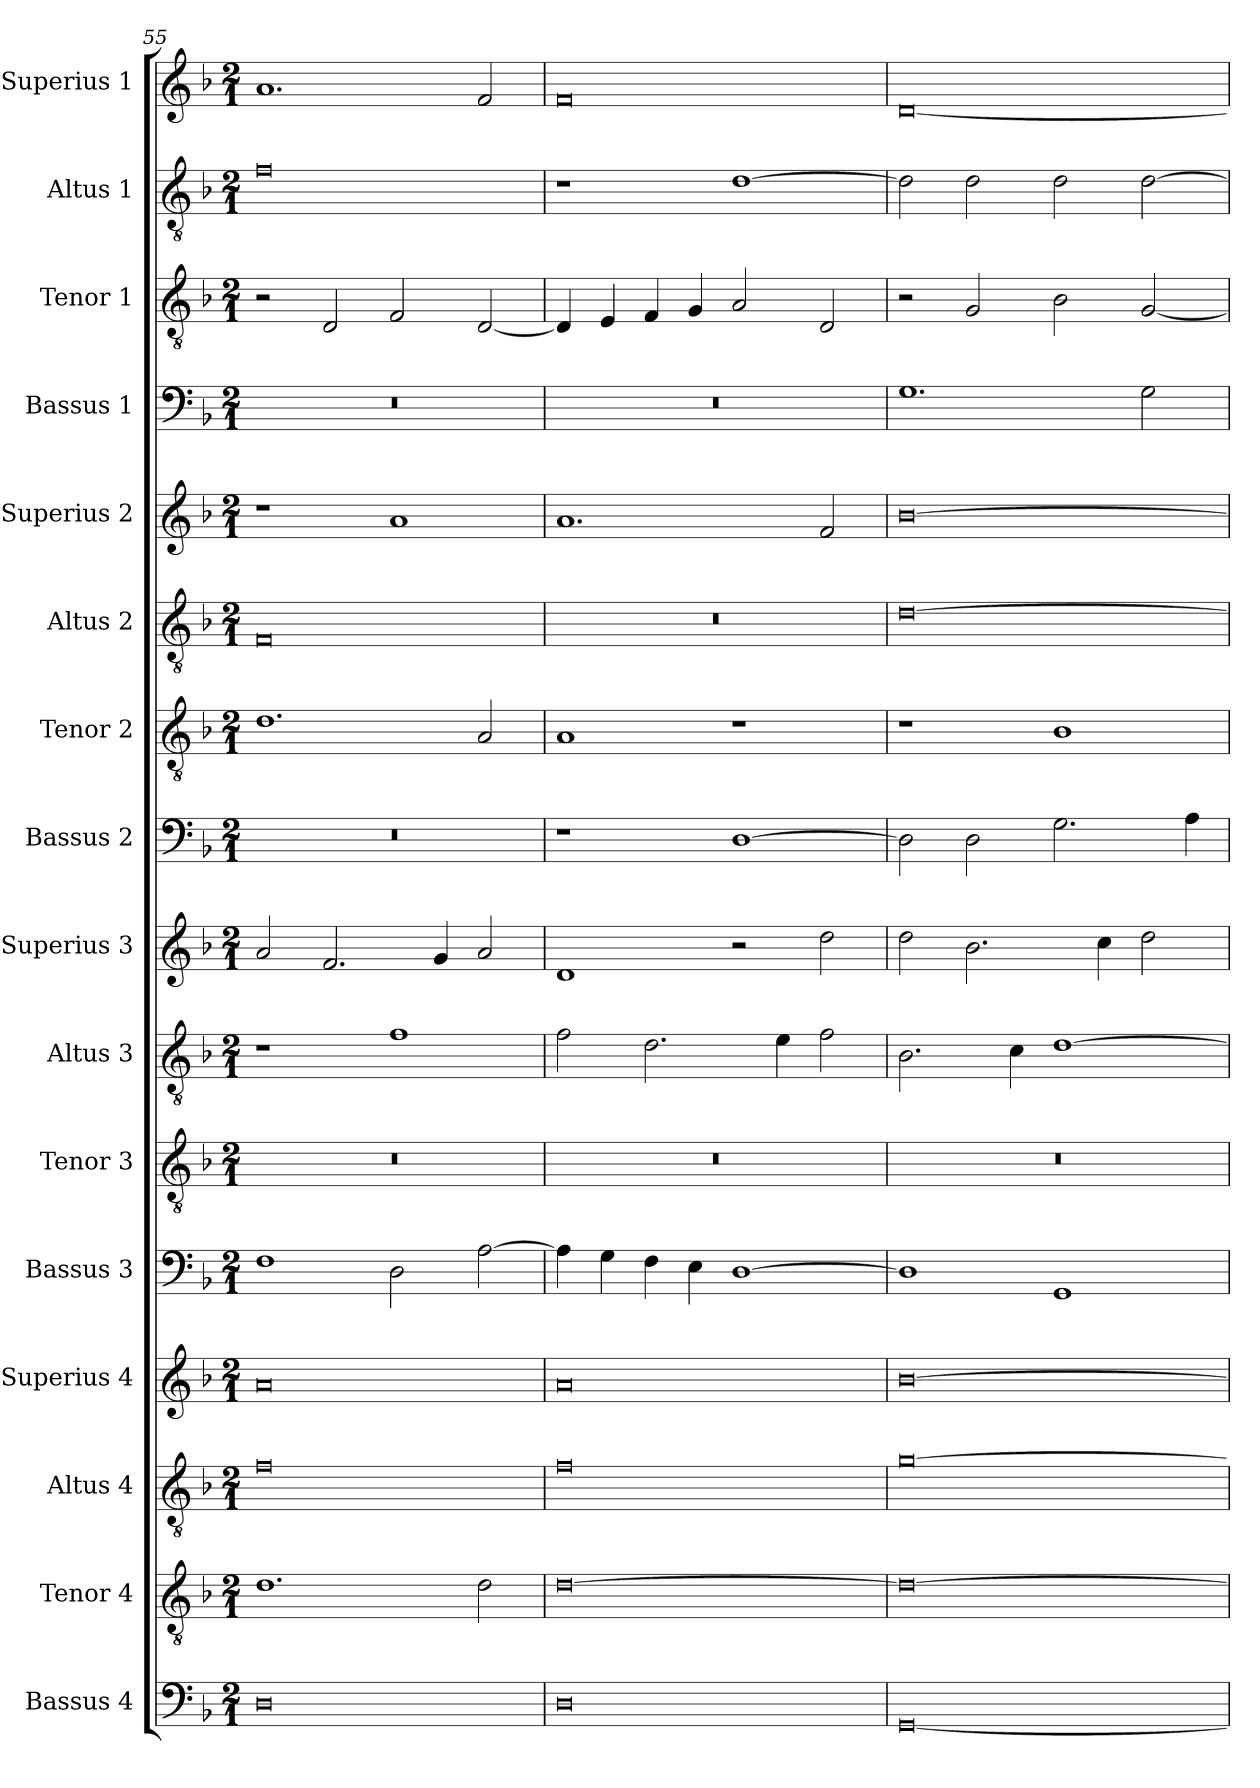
**kern	**kern	**kern	**kern	**kern	**kern	**kern	**kern	**kern	**kern	**kern	**kern	**kern	**kern	**kern	**kern
*part16	*part15	*part14	*part13	*part12	*part11	*part10	*part9	*part8	*part7	*part6	*part5	*part4	*part3	*part2	*part1
*staff16	*staff15	*staff14	*staff13	*staff12	*staff11	*staff10	*staff9	*staff8	*staff7	*staff6	*staff5	*staff4	*staff3	*staff2	*staff1
*I"Bassus 4	*I"Tenor 4	*I"Altus 4	*I"Superius 4	*I"Bassus 3	*I"Tenor 3	*I"Altus 3	*I"Superius 3	*I"Bassus 2	*I"Tenor 2	*I"Altus 2	*I"Superius 2	*I"Bassus 1	*I"Tenor 1	*I"Altus 1	*I"Superius 1
*I'B4	*I'T4	*I'A4	*I'S4	*I'B3	*I'T3	*I'A3	*I'S3	*I'B2	*I'T2	*I'A2	*I'S2	*I'B1	*I'T1	*I'A1	*I'S1
*clefF4	*clefGv2	*clefGv2	*clefG2	*clefF4	*clefGv2	*clefGv2	*clefG2	*clefF4	*clefGv2	*clefGv2	*clefG2	*clefF4	*clefGv2	*clefGv2	*clefG2
*k[b-]	*k[b-]	*k[b-]	*k[b-]	*k[b-]	*k[b-]	*k[b-]	*k[b-]	*k[b-]	*k[b-]	*k[b-]	*k[b-]	*k[b-]	*k[b-]	*k[b-]	*k[b-]
*M2/1	*M2/1	*M2/1	*M2/1	*M2/1	*M2/1	*M2/1	*M2/1	*M2/1	*M2/1	*M2/1	*M2/1	*M2/1	*M2/1	*M2/1	*M2/1
=55	=55	=55	=55	=55	=55	=55	=55	=55	=55	=55	=55	=55	=55	=55	=55
0D	1.d	0f	0a	1F	0r	1r	2a	0r	1.d	0F	1r	0r	2r	0f	1.a
.	.	.	.	.	.	.	2.f	.	.	.	.	.	2D	.	.
.	.	.	.	2D	.	1f	.	.	.	.	1a	.	2F	.	.
.	.	.	.	.	.	.	4g	.	.	.	.	.	.	.	.
.	2d	.	.	[2A	.	.	2a	.	2A	.	.	.	[2D	.	2f
=56	=56	=56	=56	=56	=56	=56	=56	=56	=56	=56	=56	=56	=56	=56	=56
0D	[0d	0f	0a	4A]	0r	2f	1d	1r	1A	0r	1.a	0r	4D]	1r	0f
.	.	.	.	4G	.	.	.	.	.	.	.	.	4E	.	.
.	.	.	.	4F	.	2.d	.	.	.	.	.	.	4F	.	.
.	.	.	.	4E	.	.	.	.	.	.	.	.	4G	.	.
.	.	.	.	[1D	.	.	2r	[1D	1r	.	.	.	2A	[1d	.
.	.	.	.	.	.	4e	.	.	.	.	.	.	.	.	.
.	.	.	.	.	.	2f	2dd	.	.	.	2f	.	2D	.	.
=57	=57	=57	=57	=57	=57	=57	=57	=57	=57	=57	=57	=57	=57	=57	=57
[0GG	0d_	[0g	[0b-	1D]	0r	2.B-	2dd	2D]	1r	[0d	[0b-	1.G	2r	2d]	[0d
.	.	.	.	.	.	.	2.b-	2D	.	.	.	.	2G	2d	.
.	.	.	.	.	.	4c	.	.	.	.	.	.	.	.	.
.	.	.	.	1GG	.	[1d	.	2.G	1B-	.	.	.	2B-	2d	.
.	.	.	.	.	.	.	4cc	.	.	.	.	.	.	.	.
.	.	.	.	.	.	.	2dd	.	.	.	.	2G	[2G	[2d	.
.	.	.	.	.	.	.	.	4A	.	.	.	.	.	.	.
=	=	=	=	=	=	=	=	=	=	=	=	=	=	=	=
*-	*-	*-	*-	*-	*-	*-	*-	*-	*-	*-	*-	*-	*-	*-	*-
